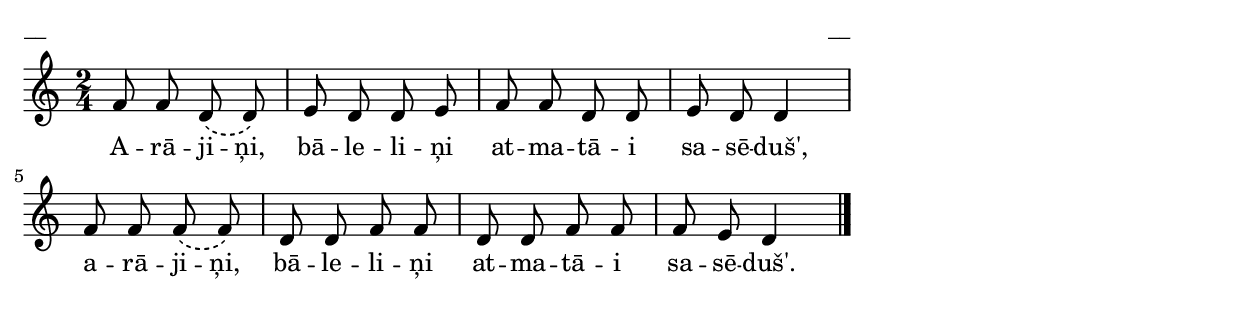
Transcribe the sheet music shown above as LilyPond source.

\version "2.13.18"
\paper {
line-width = 14\cm
left-margin = 0.4\cm
between-system-padding = 0.1\cm
between-system-space = 0.1\cm
}
% AALapas, āra saucamā
% Arājiņi, bāleliņi vidzeme
\layout {
indent = #0
ragged-last = ##f
}


voiceA = \relative c' {
\clef "treble"
\key c \major
\time 2/4
\phrasingSlurDashed
f8 f d\( d\) |
e8 d d e |
f8 f d d |
e8 d d4|
\phrasingSlurDashed
f8 f f\( f \) |
d8 d f f |
d8 d f f |
f8 e d4
\bar"|."
}




lyricA = \lyricmode {
A -- rā -- ji -- ņi, bā -- le -- li -- ņi at -- ma -- tā -- i sa -- sē -- duš',
a -- rā -- ji -- ņi, bā -- le -- li -- ņi at -- ma -- tā -- i sa -- sē -- duš'.
}


fullScore = <<
\new Staff {
<<
\new Voice = "voiceA" { \oneVoice \autoBeamOff \voiceA }
\lyricsto "voiceA" \new Lyrics \lyricA
>>
}
>>



\score {
\fullScore
\header { piece = "__" opus = "__" }
}
\markup { \with-color #(x11-color 'white) \sans \smaller "__" }
\score {
\unfoldRepeats
\fullScore
\midi {
\context { \Staff \remove "Staff_performer" }
\context { \Voice \consists "Staff_performer" }
}
}


